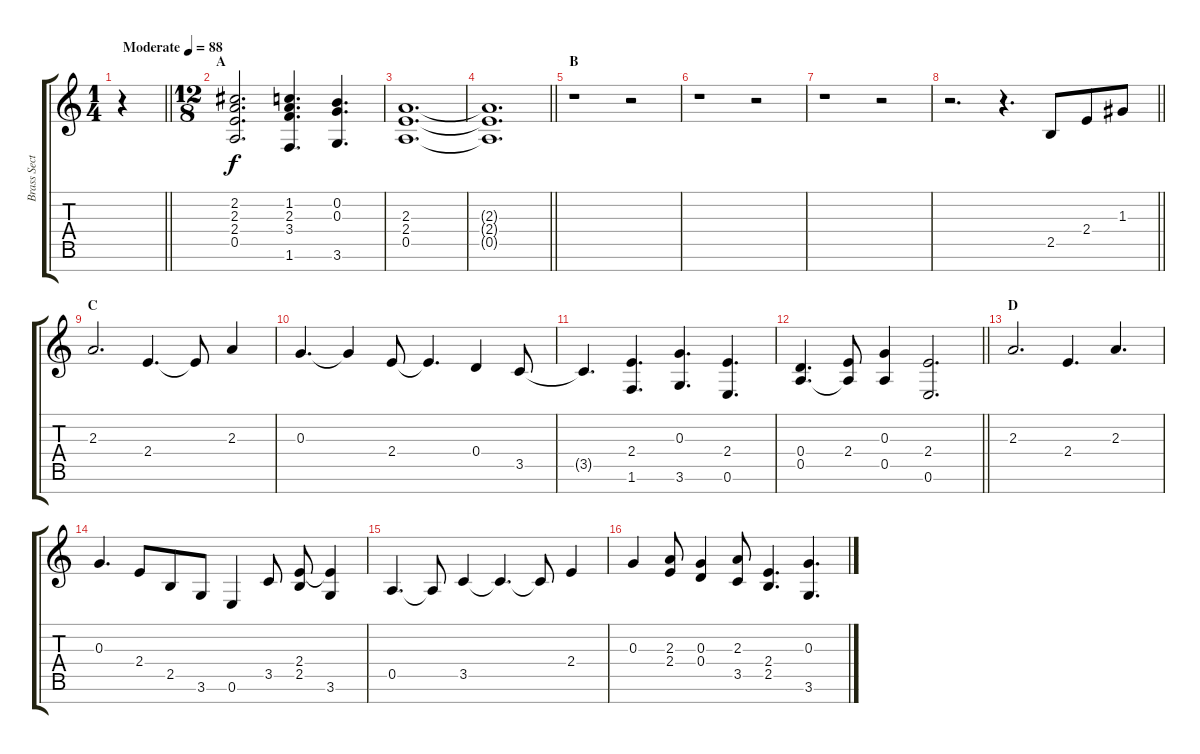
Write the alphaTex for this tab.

\track ("Brass Section" "Brass Sect") {instrument frenchhorn}
\staff {score tabs}
\tuning (E5 B4 G4 D4 A3 E3 B2) {hide}
\ts (1 4)
\tempo (88 "Moderate")
\clef g2
\barLineRight lightlight
\ks c
r.4{dy f instrument frenchhorn} |
\ts (12 8)
\section ("" "A")
(2.2 2.3 2.4 0.5).2{d} (1.2 2.3 3.4 1.6).4{d} (0.2 0.3 3.6).4{d} |
(2.3 2.4 0.5).1{d} |
\barLineRight lightlight
(2.3{t} 2.4{t} 0.5{t}).1{d} |
\section ("" "B")
r.1 r.2 |
r.1 r.2 |
r.1 r.2 |
\barLineRight lightlight
r.2{d} r.4{d} 2.5.8 2.4.8 1.3.8 |
\section ("" "C")
2.3.2{d} 2.4.4{d} 2.4{t}.8 2.3.4 |
0.3.4{d} 0.3{t}.4 2.4.8 2.4{t}.4{d} 0.4.4 3.5.8 |
3.5{t}.4{d} (2.4 1.6).4{d} (0.3 3.6).4{d} (2.4 0.6).4{d} |
\barLineRight lightlight
(0.4 0.5).4{d} (2.4 0.5{t}).8 (0.3 0.5).4 (2.4 0.6).2{d} |
\section ("" "D")
2.3.2{d} 2.4.4{d} 2.3.4{d} |
0.3.4{d} 2.4.8 2.5.8 3.6.8 0.6.4 3.5.8 (2.4 2.5).8 (2.4{t} 3.6).4 |
0.5.4{d} 0.5{t}.8 3.5.4 3.5{t}.4{d} 3.5{t}.8 2.4.4 |
0.3.4 (2.3 2.4).8 (0.3 0.4).4 (2.3 3.5).8 (2.4 2.5).4{d} (0.3 3.6).4{d}
